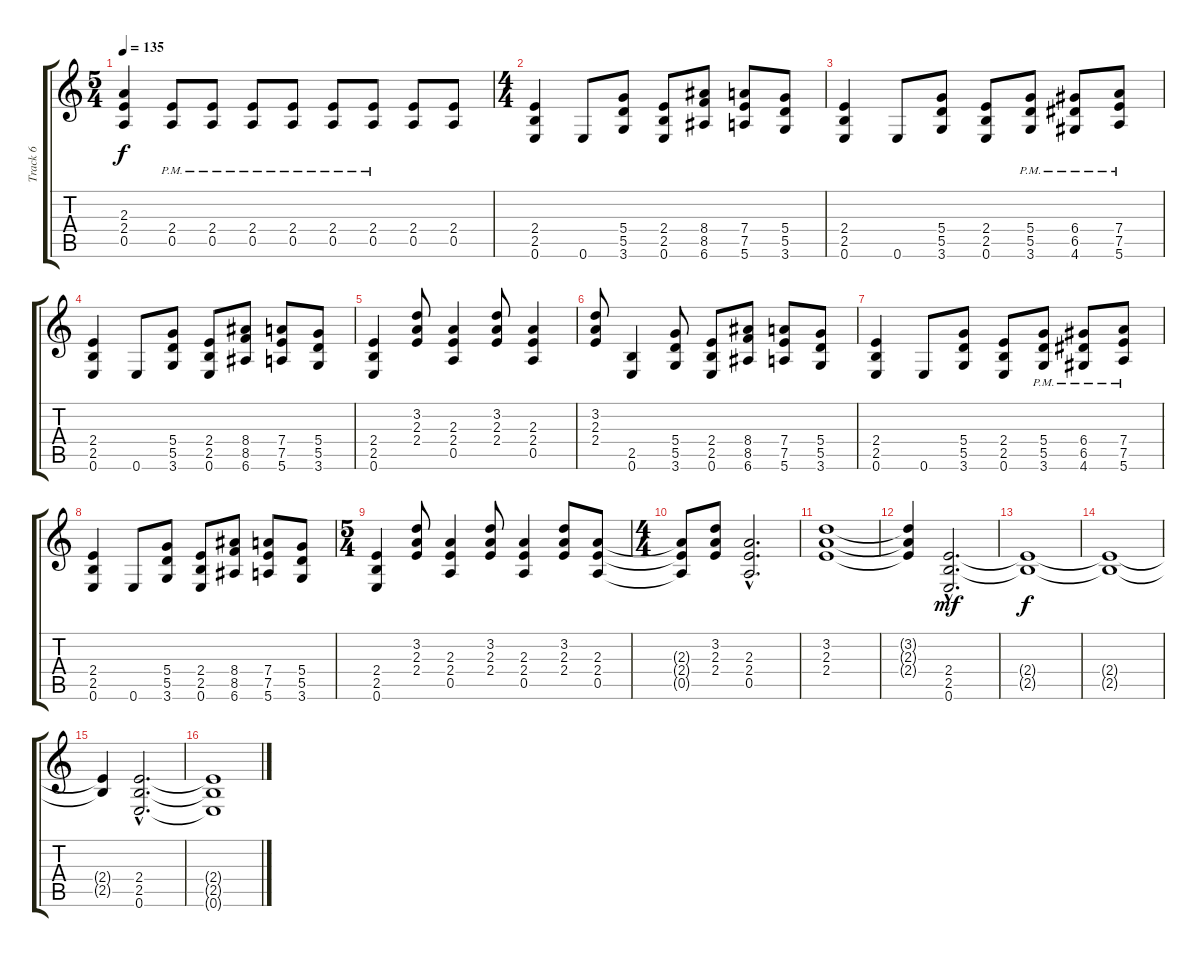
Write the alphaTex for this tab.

\track ("Track 6" "Track 6") {instrument distortionguitar}
\staff {score tabs}
\tuning (E4 B3 G3 D3 A2 E2) {hide}
\ts (5 4)
\tempo 135
\clef g2
\ks c
(2.3 2.4 0.5).4{dy f} (2.4{pm} 0.5{pm}).8 (2.4{pm} 0.5{pm}).8 (2.4{pm} 0.5{pm}).8 (2.4{pm} 0.5{pm}).8 (2.4{pm} 0.5{pm}).8 (2.4{pm} 0.5{pm}).8 (2.4 0.5).8 (2.4 0.5).8 |
\ts (4 4)
(2.4 2.5 0.6).4 0.6.8 (5.4 5.5 3.6).8 (2.4 2.5 0.6).8 (8.4 8.5 6.6).8 (7.4 7.5 5.6).8 (5.4 5.5 3.6).8 |
(2.4 2.5 0.6).4 0.6.8 (5.4 5.5 3.6).8 (2.4 2.5 0.6).8 (5.4{pm} 5.5{pm} 3.6{pm}).8 (6.4{pm} 6.5 4.6{pm}).8 (7.4{pm} 7.5{pm} 5.6{pm}).8 |
(2.4 2.5 0.6).4 0.6.8 (5.4 5.5 3.6).8 (2.4 2.5 0.6).8 (8.4 8.5 6.6).8 (7.4 7.5 5.6).8 (5.4 5.5 3.6).8 |
(2.4 2.5 0.6).4 (3.2 2.3 2.4).8 (2.3 2.4 0.5).4 (3.2 2.3 2.4).8 (2.3 2.4 0.5).4 |
(3.2 2.3 2.4).8 (2.5 0.6).4 (5.4 5.5 3.6).8 (2.4 2.5 0.6).8 (8.4 8.5 6.6).8 (7.4 7.5 5.6).8 (5.4 5.5 3.6).8 |
(2.4 2.5 0.6).4 0.6.8 (5.4 5.5 3.6).8 (2.4 2.5 0.6).8 (5.4{pm} 5.5{pm} 3.6{pm}).8 (6.4{pm} 6.5 4.6{pm}).8 (7.4{pm} 7.5{pm} 5.6{pm}).8 |
(2.4 2.5 0.6).4 0.6.8 (5.4 5.5 3.6).8 (2.4 2.5 0.6).8 (8.4 8.5 6.6).8 (7.4 7.5 5.6).8 (5.4 5.5 3.6).8 |
\ts (5 4)
(2.4 2.5 0.6).4 (3.2 2.3 2.4).8 (2.3 2.4 0.5).4 (3.2 2.3 2.4).8 (2.3 2.4 0.5).4 (3.2 2.3 2.4).8 (2.3 2.4 0.5).8 |
\ts (4 4)
(2.3{t} 2.4{t} 0.5{t}).8 (3.2 2.3 2.4).8 (2.3{hac} 2.4{hac} 0.5{hac}).2{d} |
(3.2 2.3 2.4).1 |
(3.2{t} 2.3{t} 2.4{t}).4 (2.4{hac} 2.5{hac} 0.6{hac}).2{d dy mf} |
(2.4{t} 2.5{t}).1{dy f} |
(2.4{t} 2.5{t}).1 |
(2.4{t} 2.5{t}).4 (2.4{hac} 2.5{hac} 0.6{hac}).2{d} |
(2.4{t} 2.5{t} 0.6{t}).1
